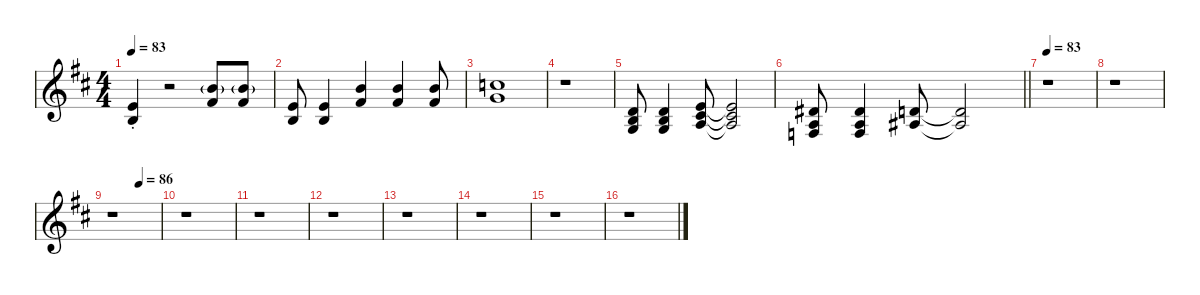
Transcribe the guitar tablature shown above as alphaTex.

\defaultSystemsLayout 4
\hideDynamics
\bracketExtendMode nobrackets
\singleTrackTrackNamePolicy hidden
\multiTrackTrackNamePolicy hidden
\firstSystemTrackNameMode fullname
\firstSystemTrackNameOrientation horizontal
\otherSystemsTrackNameOrientation horizontal
\track ("Synthé" "pno.") {defaultSystemsLayout 8 instrument honkytonkpiano}
\staff {score}
\tuning (E4 B3 G3 D3 A2 B1)
\ts (4 4)
\tempo 83
\clef g2
\ks bminor
(5.2{st acc forcenatural} 4.3{st acc forcenatural}).4{dy f beam Up} r.2{beam Up} (7.1{g acc forcenatural} 7.2{acc #}).8{beam Up} (7.1{g acc forcenatural} 7.2{acc #}).8{beam Up} |
(5.2{acc forcenatural} 4.3{acc forcenatural}).8{beam Up} (5.2{acc forcenatural} 4.3{acc forcenatural}).4{beam Up} (7.1{acc forcenatural} 7.2{acc #}).4{beam Up} (7.1{acc forcenatural} 7.2{acc #}).4{beam Up} (7.1{acc forcenatural} 7.2{acc #}).8{beam Up} |
(8.1{acc forcenatural} 8.2{acc forcenatural}).1{beam Up} |
r.1{beam Down} |
(3.2{acc forcenatural} 4.3{acc forcenatural} 5.4{acc forcenatural}).8{beam Up} (3.2{acc forcenatural} 4.3{acc forcenatural} 5.4{acc forcenatural}).4{beam Up} (5.2{acc forcenatural} 6.3{acc #} 7.4{acc forcenatural}).8{beam Up} (5.2{t acc forcenatural} 6.3{t acc #} 7.4{t acc forcenatural}).2{beam Up} |
\barLineRight lightlight
(4.2{acc #} 2.3{acc forcenatural} 3.4{acc forcenatural}).8{beam Up} (4.2{acc #} 2.3{acc forcenatural} 3.4{acc forcenatural}).4{beam Up} (7.3{acc forcenatural} 8.4{acc #}).8{beam Up} (7.3{t acc forcenatural} 8.4{t acc #}).2{beam Up} |
\tempo 83
r.1{beam Down} |
r.1{beam Down} |
\tempo (86 0.5625)
r.1{beam Down} |
r.1{beam Down} |
r.1{beam Down} |
r.1{beam Down} |
r.1{beam Down} |
r.1{beam Down} |
r.1{beam Down} |
r.1{beam Down}
